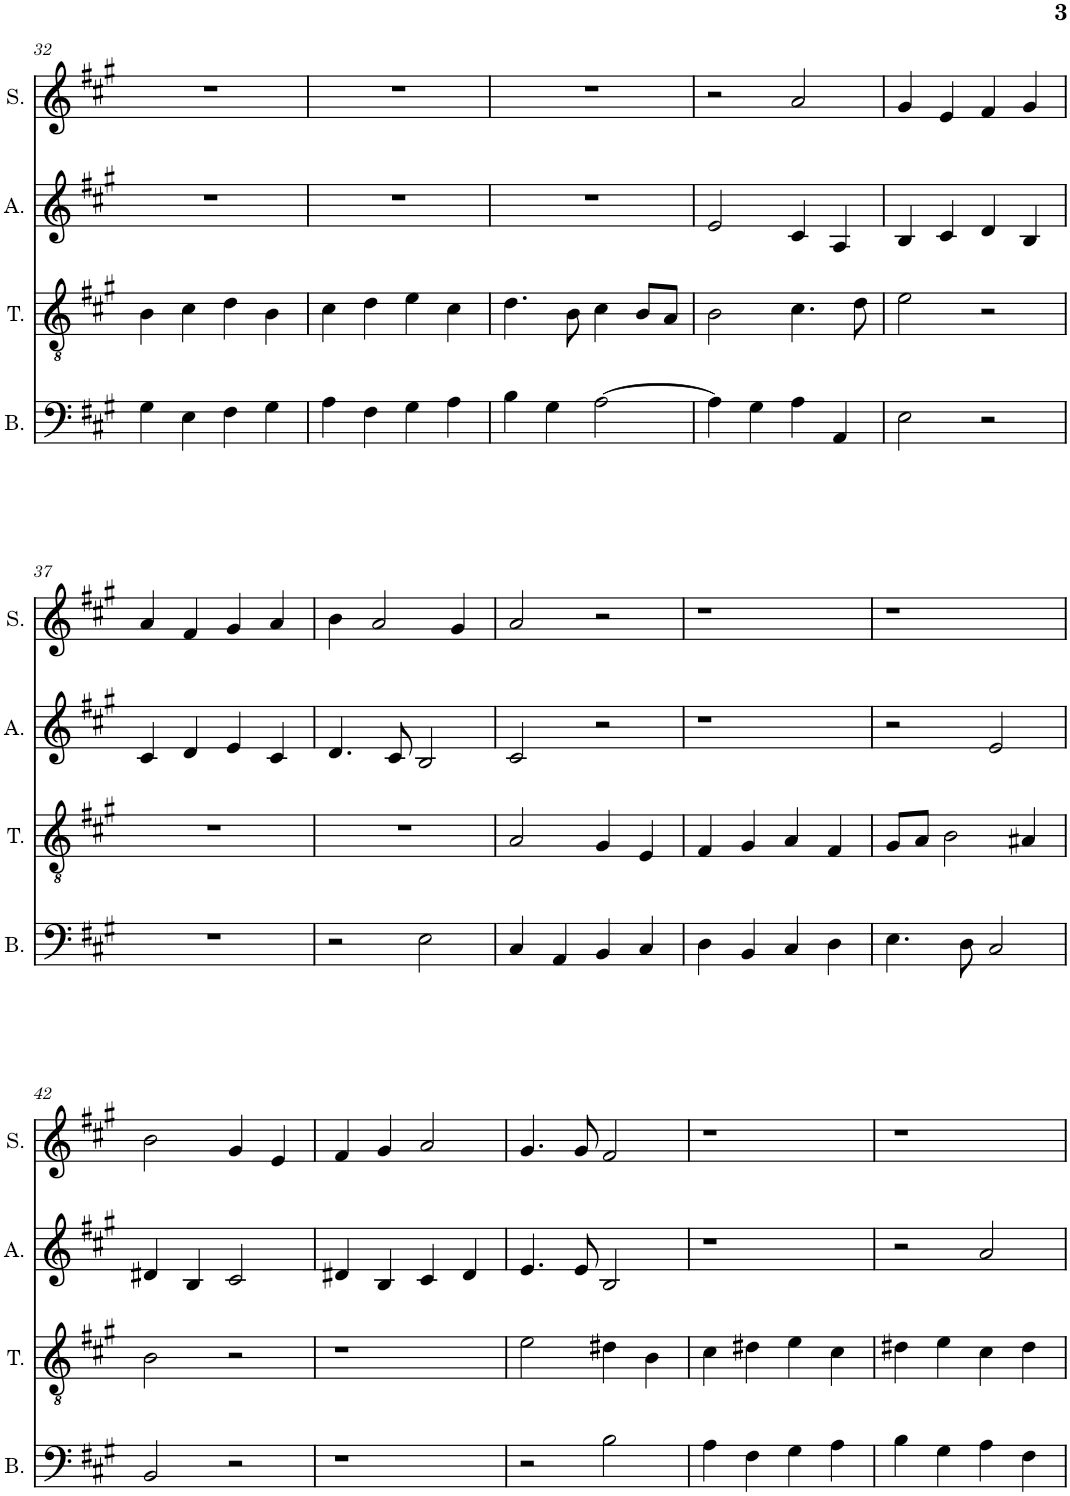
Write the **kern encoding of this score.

**kern	**kern	**kern	**kern
*part4	*part3	*part2	*part1
*staff4	*staff3	*staff2	*staff1
*I"Basse	*I"Tenor	*I"Alto	*I"Soprano
*I'B.	*I'T.	*I'A.	*I'S.
!!LO:PB:g=z
*clefF4	*clefGv2	*clefG2	*clefG2
*k[f#c#g#]	*k[f#c#g#]	*k[f#c#g#]	*k[f#c#g#]
*M4/4	*M4/4	*M4/4	*M4/4
*met(c)	*met(c)	*met(c)	*met(c)
=32	=32	=32	=32
4G#\	4B\	1r	1r
4E\	4c#\	.	.
4F#\	4d\	.	.
4G#\	4B\	.	.
=33	=33	=33	=33
4A\	4c#\	1r	1r
4F#\	4d\	.	.
4G#\	4e\	.	.
4A\	4c#\	.	.
=34	=34	=34	=34
4B\	4.d\	1r	1r
4G#\	.	.	.
.	8B\	.	.
[2A\	4c#\	.	.
.	8B/L	.	.
.	8A/J	.	.
=35	=35	=35	=35
4A\]	2B\	2e/	2r
4G#\	.	.	.
4A\	4.c#\	4c#/	2a/
4AA/	.	4A/	.
.	8d\	.	.
=36	=36	=36	=36
2E\	2e\	4B/	4g#/
.	.	4c#/	4e/
2r	2r	4d/	4f#/
.	.	4B/	4g#/
!!LO:LB:g=z
=37	=37	=37	=37
1r	1r	4c#/	4a/
.	.	4d/	4f#/
.	.	4e/	4g#/
.	.	4c#/	4a/
=38	=38	=38	=38
2r	1r	4.d/	4b\
.	.	.	2a/
.	.	8c#/	.
2E\	.	2B/	.
.	.	.	4g#/
=39	=39	=39	=39
4C#/	2A/	2c#/	2a/
4AA/	.	.	.
4BB/	4G#/	2r	2r
4C#/	4E/	.	.
=40	=40	=40	=40
4D\	4F#/	1r	1r
4BB/	4G#/	.	.
4C#/	4A/	.	.
4D\	4F#/	.	.
=41	=41	=41	=41
4.E\	8G#/L	2r	1r
.	8A/J	.	.
.	2B\	.	.
8D\	.	.	.
2C#/	.	2e/	.
.	4A#X/	.	.
!!LO:LB:g=z
=42	=42	=42	=42
2BB/	2B\	4d#X/	2b\
.	.	4B/	.
2r	2r	2c#/	4g#/
.	.	.	4e/
=43	=43	=43	=43
1r	1r	4d#X/	4f#/
.	.	4B/	4g#/
.	.	4c#/	2a/
.	.	4d#/	.
=44	=44	=44	=44
2r	2e\	4.e/	4.g#/
.	.	8e/	8g#/
2B\	4d#X\	2B/	2f#/
.	4B\	.	.
=45	=45	=45	=45
4A\	4c#\	1r	1r
4F#\	4d#X\	.	.
4G#\	4e\	.	.
4A\	4c#\	.	.
=46	=46	=46	=46
4B\	4d#X\	2r	1r
4G#\	4e\	.	.
4A\	4c#\	2a/	.
4F#\	4d#\	.	.
=	=	=	=
*-	*-	*-	*-
